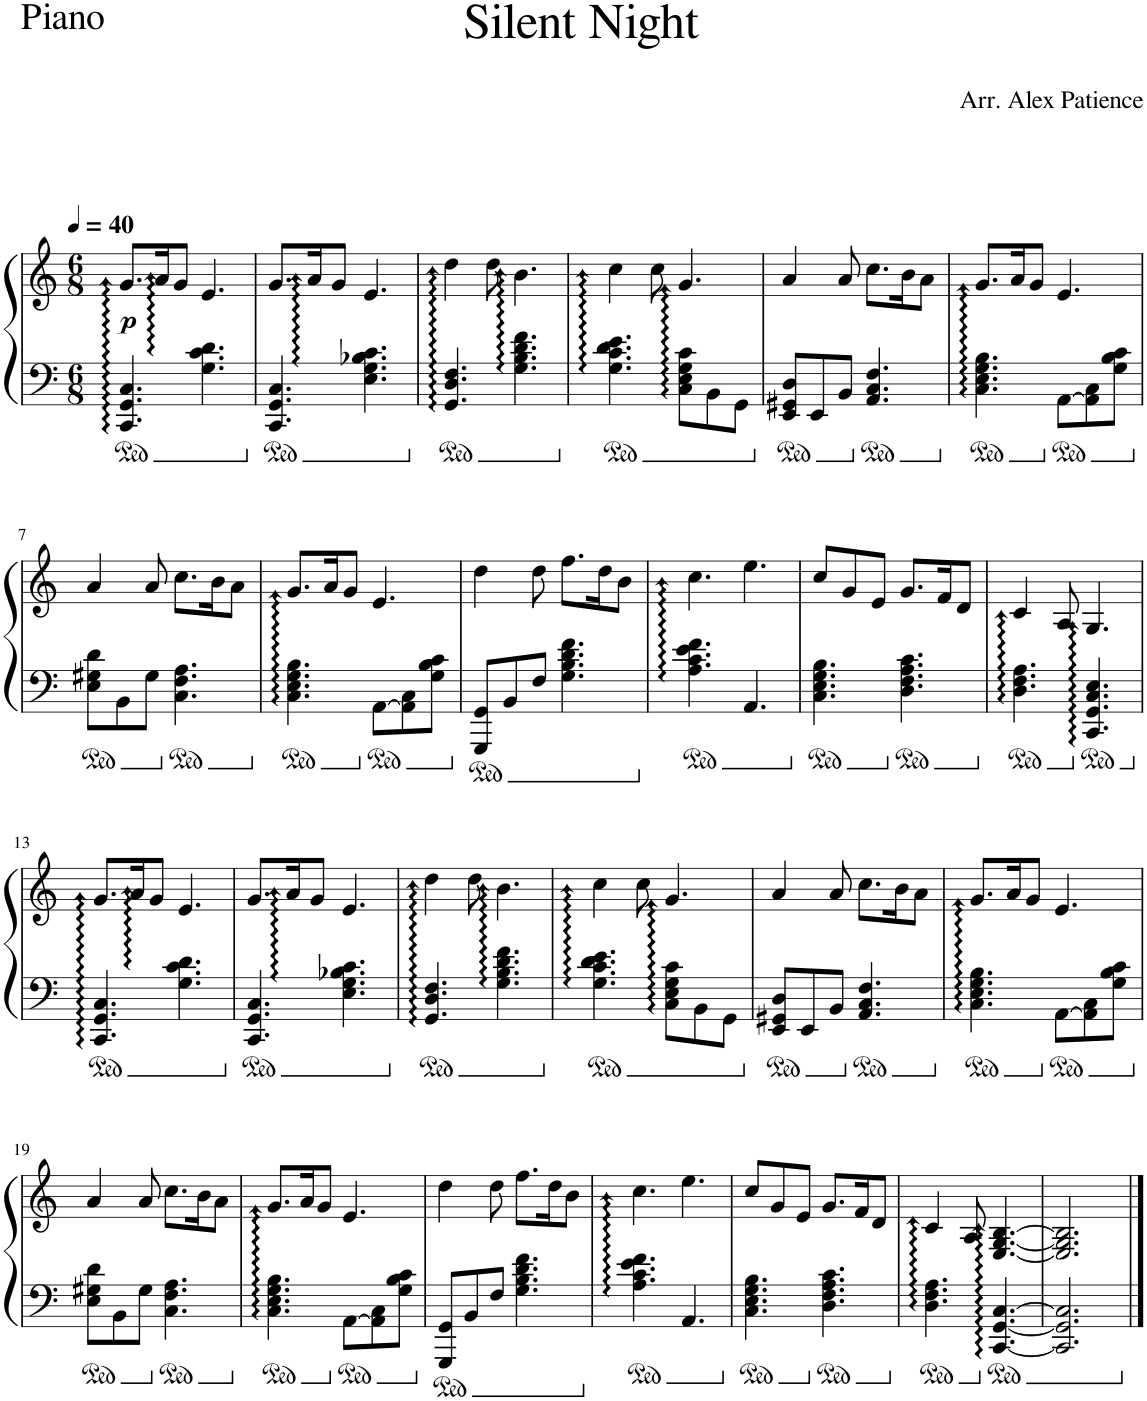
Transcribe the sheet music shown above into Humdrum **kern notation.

**kern	**kern	**dynam
*part1	*part1	*part1
*staff2	*staff1	*staff1/2
*I"Piano, Piano For Sheet	*	*
*I'Pno.	*	*
*clefF4	*clefG2	*
*k[]	*k[]	*
*M6/8	*M6/8	*
*MM40	*MM40	*
=1	=1	=1
!	!	!LO:DY:b
4.CC/:: 4.GG/:: 4.C/::	8.g/L	p
.	16a/K	.
.	8g/J	.
4.G\:: 4.c\:: 4.d\::	4.e/	.
=2	=2	=2
4.CC/ 4.GG/ 4.C/	8.g/L	.
.	16a/K	.
.	8g/J	.
4.E\:: 4.G\:: 4.B-X\:: 4.c\::	4.e/	.
=3	=3	=3
4.GG/:: 4.D/:: 4.F/::	4dd\	.
.	8dd\	.
4.G\:: 4.B\:: 4.d\:: 4.f\::	4.b\	.
=4	=4	=4
4.G\:: 4.c\:: 4.d\:: 4.e\::	4cc\	.
.	8cc\	.
8C\:: 8E\:: 8G\:: 8c\::L	4.g/	.
8BB\	.	.
8GG\J	.	.
=5	=5	=5
8EE/ 8GG#X/ 8D/L	4a/	.
8EE/	.	.
8BB/J	8a/	.
4.AA/ 4.C/ 4.F/	8.cc\L	.
.	16b\K	.
.	8a\J	.
=6	=6	=6
4.C\:: 4.E\:: 4.G\:: 4.B\::	8.g/L	.
.	16a/K	.
.	8g/J	.
[8AA\L	4.e/	.
8AA\] 8C\	.	.
8G\ 8B\ 8c\J	.	.
!!LO:LB:g=z
=7	=7	=7
8E\ 8G#X\ 8d\L	4a/	.
8BB\	.	.
8G#\J	8a/	.
4.C\ 4.F\ 4.A\	8.cc\L	.
.	16b\K	.
.	8a\J	.
=8	=8	=8
4.C\:: 4.E\:: 4.G\:: 4.B\::	8.g/L	.
.	16a/K	.
.	8g/J	.
[8AA\L	4.e/	.
8AA\] 8C\	.	.
8G\ 8B\ 8c\J	.	.
=9	=9	=9
8GGG/ 8GG/L	4dd\	.
8BB/	.	.
8F/J	8dd\	.
4.G\ 4.B\ 4.d\ 4.f\	8.ff\L	.
.	16dd\K	.
.	8b\J	.
=10	=10	=10
4.A\:: 4.c\:: 4.e\:: 4.f\::	4.cc\	.
4.AA/	4.ee\	.
=11	=11	=11
4.C\ 4.E\ 4.G\ 4.B\	8cc/L	.
.	8g/	.
.	8e/J	.
4.D\ 4.F\ 4.A\ 4.c\	8.g/L	.
.	16f/K	.
.	8d/J	.
=12	=12	=12
4.D\:: 4.F\:: 4.A\::	4c/	.
.	8A/	.
4.CC/:: 4.GG/:: 4.C/:: 4.E/::	4.G/	.
!!LO:LB:g=z
=13	=13	=13
4.CC/:: 4.GG/:: 4.C/::	8.g/L	.
.	16a/K	.
.	8g/J	.
4.G\:: 4.c\:: 4.d\::	4.e/	.
=14	=14	=14
4.CC/ 4.GG/ 4.C/	8.g/L	.
.	16a/K	.
.	8g/J	.
4.E\:: 4.G\:: 4.B-X\:: 4.c\::	4.e/	.
=15	=15	=15
4.GG/:: 4.D/:: 4.F/::	4dd\	.
.	8dd\	.
4.G\:: 4.B\:: 4.d\:: 4.f\::	4.b\	.
=16	=16	=16
4.G\:: 4.c\:: 4.d\:: 4.e\::	4cc\	.
.	8cc\	.
8C\:: 8E\:: 8G\:: 8c\::L	4.g/	.
8BB\	.	.
8GG\J	.	.
=17	=17	=17
8EE/ 8GG#X/ 8D/L	4a/	.
8EE/	.	.
8BB/J	8a/	.
4.AA/ 4.C/ 4.F/	8.cc\L	.
.	16b\K	.
.	8a\J	.
=18	=18	=18
4.C\:: 4.E\:: 4.G\:: 4.B\::	8.g/L	.
.	16a/K	.
.	8g/J	.
[8AA\L	4.e/	.
8AA\] 8C\	.	.
8G\ 8B\ 8c\J	.	.
!!LO:LB:g=z
=19	=19	=19
8E\ 8G#X\ 8d\L	4a/	.
8BB\	.	.
8G#\J	8a/	.
4.C\ 4.F\ 4.A\	8.cc\L	.
.	16b\K	.
.	8a\J	.
=20	=20	=20
4.C\:: 4.E\:: 4.G\:: 4.B\::	8.g/L	.
.	16a/K	.
.	8g/J	.
[8AA\L	4.e/	.
8AA\] 8C\	.	.
8G\ 8B\ 8c\J	.	.
=21	=21	=21
8GGG/ 8GG/L	4dd\	.
8BB/	.	.
8F/J	8dd\	.
4.G\ 4.B\ 4.d\ 4.f\	8.ff\L	.
.	16dd\K	.
.	8b\J	.
=22	=22	=22
4.A\:: 4.c\:: 4.e\:: 4.f\::	4.cc\	.
4.AA/	4.ee\	.
=23	=23	=23
4.C\ 4.E\ 4.G\ 4.B\	8cc/L	.
.	8g/	.
.	8e/J	.
4.D\ 4.F\ 4.A\ 4.c\	8.g/L	.
.	16f/K	.
.	8d/J	.
=24	=24	=24
4.D\:: 4.F\:: 4.A\::	4c/	.
.	8A/	.
[4.CC/:: [4.GG/:: [4.C/::	[4.E/ [4.G/ [4.B/	.
=25	=25	=25
2.CC/] 2.GG/] 2.C/]	2.E/] 2.G/] 2.B/]	.
==	==	==
*-	*-	*-
